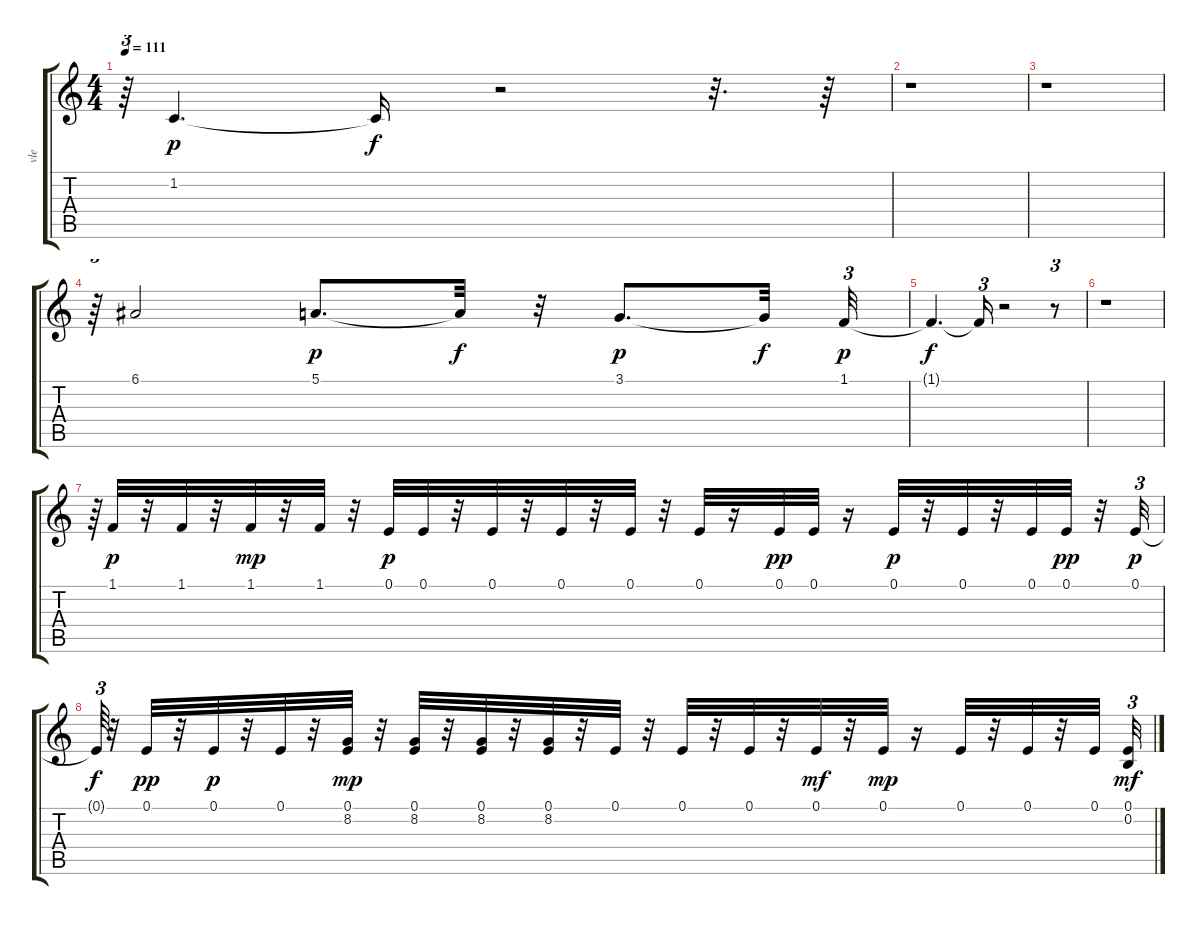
\track ("vle" "vle") {instrument stringensemble2}
\staff {score tabs}
\tuning (E4 B3 G3 D3 A2 E2) {hide}
\ts (4 4)
\tempo 111
\clef g2
\ks c
r.64{tu (3 2) dy f} 1.2.4{d dy p} 1.2{t}.16{dy f} r.2 r.32{d} r.64 |
r.1 |
r.1 |
r.64{tu (3 2)} 6.1.2 5.1.8{d dy p} 5.1{t}.32{dy f} r.32 3.1.8{d dy p} 3.1{t}.32{dy f} 1.1.32{tu (3 2) dy p} |
1.1{t}.4{d dy f} 1.1{t}.16{tu (3 2)} r.2 r.8{tu (3 2)} |
r.1 |
r.64{tu (3 2)} 1.1.32{dy p} r.32 1.1.32 r.32 1.1.32{dy mp} r.32 1.1.32 r.32 0.1.32{dy p} 0.1.32 r.32 0.1.32 r.32 0.1.32 r.32 0.1.32 r.32 0.1.32 r.16 0.1.32{dy pp} 0.1.32 r.16 0.1.32{dy p} r.32 0.1.32 r.32 0.1.32 0.1.32{dy pp} r.32 0.1.32{tu (3 2) dy p} |
0.1{t}.64{tu (3 2) dy f} r.32 0.1.32{dy pp} r.32 0.1.32{dy p} r.32 0.1.32 r.32 (0.1 8.2).32{dy mp} r.32 (0.1 8.2).32 r.32 (0.1 8.2).32 r.32 (0.1 8.2).32 r.32 0.1.32 r.32 0.1.32 r.32 0.1.32 r.32 0.1.32{dy mf} r.32 0.1.32{dy mp} r.16 0.1.32 r.32 0.1.32 r.32 0.1.32 (0.1 0.2).32{tu (3 2) dy mf}
